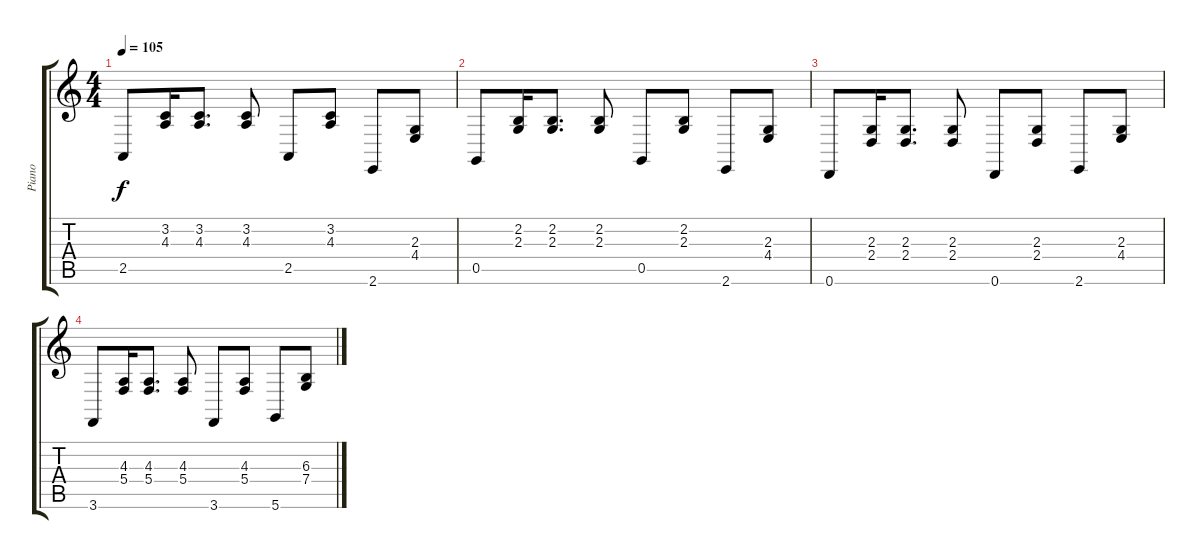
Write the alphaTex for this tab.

\track ("Piano" "Piano") {instrument brightacousticpiano}
\staff {score tabs}
\tuning (D4 A3 F3 C3 G2 D2) {hide}
\ts (4 4)
\tempo 105
\clef g2
\ks c
2.5.8{dy f} (3.2 4.3).16 (3.2 4.3).8{d} (3.2 4.3).8 2.5.8 (3.2 4.3).8 2.6.8 (2.3 4.4).8 |
0.5.8 (2.2 2.3).16 (2.2 2.3).8{d} (2.2 2.3).8 0.5.8 (2.2 2.3).8 2.6.8 (2.3 4.4).8 |
0.6.8 (2.3 2.4).16 (2.3 2.4).8{d} (2.3 2.4).8 0.6.8 (2.3 2.4).8 2.6.8 (2.3 4.4).8 |
3.6.8 (4.3 5.4).16 (4.3 5.4).8{d} (4.3 5.4).8 3.6.8 (4.3 5.4).8 5.6.8 (6.3 7.4).8
